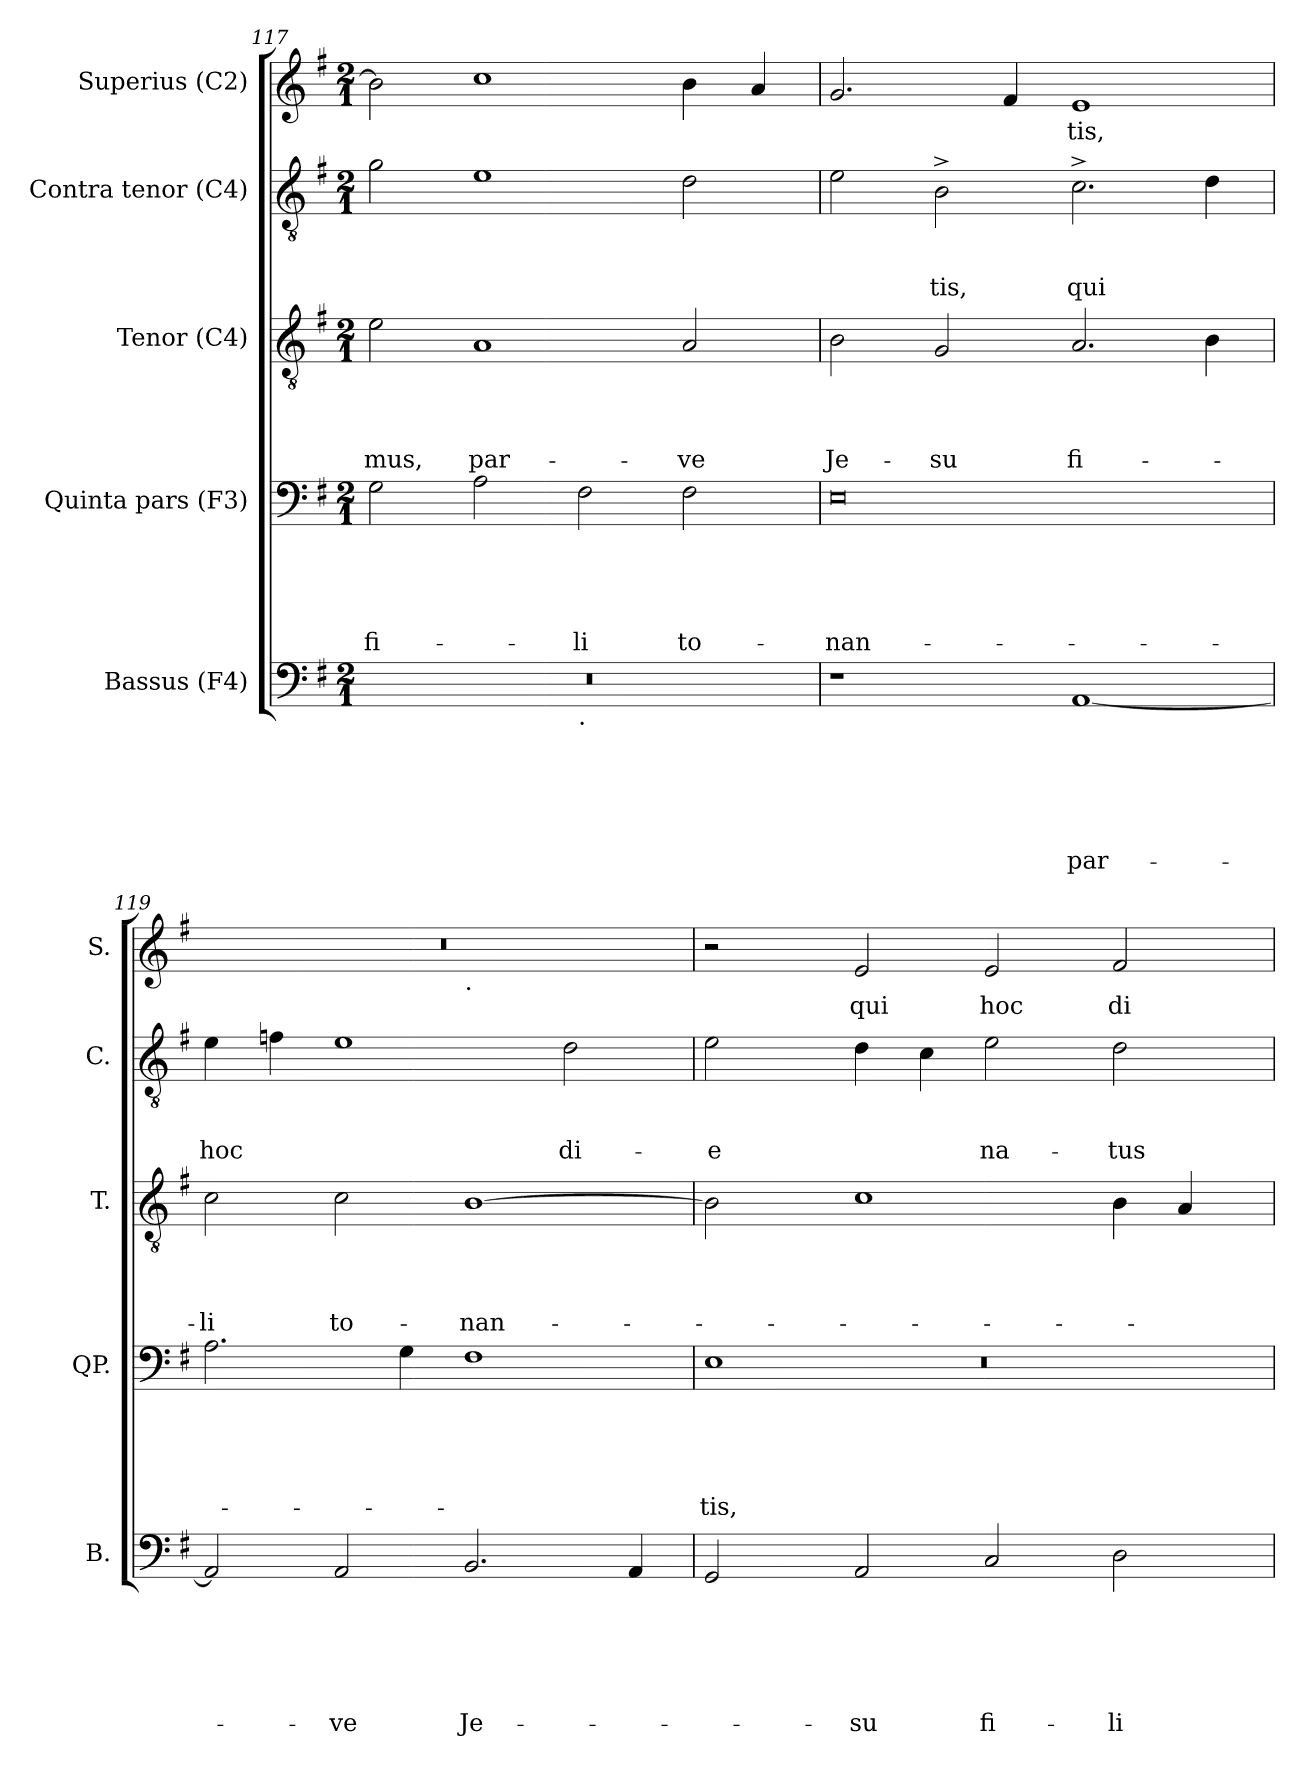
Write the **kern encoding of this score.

**kern	**text	**text	**text	**text	**text	**text	**kern	**text	**text	**text	**text	**text	**kern	**text	**text	**text	**text	**kern	**text	**text	**text	**kern	**text
*part5	*part5	*part5	*part5	*part5	*part5	*part5	*part4	*part4	*part4	*part4	*part4	*part4	*part3	*part3	*part3	*part3	*part3	*part2	*part2	*part2	*part2	*part1	*part1
*staff5	*staff5	*staff5	*staff5	*staff5	*staff5	*staff5	*staff4	*staff4	*staff4	*staff4	*staff4	*staff4	*staff3	*staff3	*staff3	*staff3	*staff3	*staff2	*staff2	*staff2	*staff2	*staff1	*staff1
*I"Bassus (F4)	*	*	*	*	*	*	*I"Quinta pars (F3)	*	*	*	*	*	*I"Tenor (C4)	*	*	*	*	*I"Contra tenor (C4)	*	*	*	*I"Superius (C2)	*
*I'B.	*	*	*	*	*	*	*I'QP.	*	*	*	*	*	*I'T.	*	*	*	*	*I'C.	*	*	*	*I'S.	*
*clefF4	*	*	*	*	*	*	*clefF4	*	*	*	*	*	*clefGv2	*	*	*	*	*clefGv2	*	*	*	*clefG2	*
*k[f#]	*	*	*	*	*	*	*k[f#]	*	*	*	*	*	*k[f#]	*	*	*	*	*k[f#]	*	*	*	*k[f#]	*
*G:	*	*	*	*	*	*	*G:	*	*	*	*	*	*G:	*	*	*	*	*G:	*	*	*	*G:	*
*M2/1	*	*	*	*	*	*	*M2/1	*	*	*	*	*	*M2/1	*	*	*	*	*M2/1	*	*	*	*M2/1	*
=117	=117	=117	=117	=117	=117	=117	=117	=117	=117	=117	=117	=117	=117	=117	=117	=117	=117	=117	=117	=117	=117	=117	=117
!	!	!	!	!	!	!	!	!	!	!	!	!LO:LY:b	!	!	!	!	!LO:LY:b	!	!	!	!	!	!
*^	*	*	*	*	*	*	*	*	*	*	*	*	*	*	*	*	*	*	*	*	*	*	*
0r	1ryy	.	.	.	.	.	.	2G\	.	.	.	.	fi-	2e\	.	.	.	-mus,	2g\	.	.	.	2b\]	.
!	!	!	!	!	!	!	!	!	!	!	!	!	!	!	!	!	!	!LO:LY:b	!	!	!	!	!	!
.	.	.	.	.	.	.	.	2A\	.	.	.	.	.	1A	.	.	.	par-	1e	.	.	.	1cc	.
!	!LO:TX:b:t=.	!	!	!	!	!	!	!	!	!	!	!	!	!	!	!	!	!	!	!	!	!	!	!
!	!	!	!	!	!	!	!	!	!	!	!	!	!LO:LY:b	!	!	!	!	!	!	!	!	!	!	!
.	1ryy	.	.	.	.	.	.	2F#\	.	.	.	.	-li	.	.	.	.	.	.	.	.	.	.	.
!	!	!	!	!	!	!	!	!	!	!	!	!	!LO:LY:b	!	!	!	!	!LO:LY:b	!	!	!	!	!	!
.	.	.	.	.	.	.	.	2F#\	.	.	.	.	to-	2A/	.	.	.	-ve	2d\	.	.	.	4b\	.
.	.	.	.	.	.	.	.	.	.	.	.	.	.	.	.	.	.	.	.	.	.	.	4a/	.
=118	=118	=118	=118	=118	=118	=118	=118	=118	=118	=118	=118	=118	=118	=118	=118	=118	=118	=118	=118	=118	=118	=118	=118	=118
!	!	!	!	!	!	!	!	!	!	!	!	!	!LO:LY:b	!	!	!	!	!LO:LY:b	!	!	!	!	!	!
*v	*v	*	*	*	*	*	*	*	*	*	*	*	*	*	*	*	*	*	*	*	*	*	*	*
1r	.	.	.	.	.	.	0E	.	.	.	.	-nan-	2B\	.	.	.	Je-	2e\	.	.	.	2.g/	.
!	!	!	!	!	!	!	!	!	!	!	!	!	!	!	!	!	!LO:LY:b	!	!	!	!LO:LY:b	!	!
.	.	.	.	.	.	.	.	.	.	.	.	.	2G/	.	.	.	-su	2B^>\	.	.	-tis,	.	.
.	.	.	.	.	.	.	.	.	.	.	.	.	.	.	.	.	.	.	.	.	.	4f#/	.
!	!	!	!	!	!	!LO:LY:b	!	!	!	!	!	!	!	!	!	!	!LO:LY:b	!	!	!	!LO:LY:b	!	!LO:LY:b
[<1AA	.	.	.	.	.	par-	.	.	.	.	.	.	2.A/	.	.	.	fi-	2.c^>\	.	.	qui	1e	-tis,
.	.	.	.	.	.	.	.	.	.	.	.	.	4B\	.	.	.	.	4d\	.	.	.	.	.
=119	=119	=119	=119	=119	=119	=119	=119	=119	=119	=119	=119	=119	=119	=119	=119	=119	=119	=119	=119	=119	=119	=119	=119
!	!	!	!	!	!	!	!	!	!	!	!	!	!	!	!	!	!LO:LY:b	!	!	!	!LO:LY:b	!	!
*	*	*	*	*	*	*	*	*	*	*	*	*	*	*	*	*	*	*	*	*	*	*^	*
2AA/]	.	.	.	.	.	.	2.A\	.	.	.	.	.	2c\	.	.	.	-li	4e\	.	.	hoc	0r	1ryy	.
.	.	.	.	.	.	.	.	.	.	.	.	.	.	.	.	.	.	4f\	.	.	.	.	.	.
!	!	!	!	!	!	!LO:LY:b	!	!	!	!	!	!	!	!	!	!	!LO:LY:b	!	!	!	!	!	!	!
2AA/	.	.	.	.	.	-ve	.	.	.	.	.	.	2c\	.	.	.	to-	1e	.	.	.	.	.	.
.	.	.	.	.	.	.	4G\	.	.	.	.	.	.	.	.	.	.	.	.	.	.	.	.	.
!	!	!	!	!	!	!	!	!	!	!	!	!	!	!	!	!	!	!	!	!	!	!	!LO:TX:b:t=.	!
!	!	!	!	!	!	!LO:LY:b	!	!	!	!	!	!	!	!	!	!	!LO:LY:b	!	!	!	!	!	!	!
2.BB/	.	.	.	.	.	Je-	1F#	.	.	.	.	.	[<1B	.	.	.	-nan-	.	.	.	.	.	1ryy	.
!	!	!	!	!	!	!	!	!	!	!	!	!	!	!	!	!	!	!	!	!	!LO:LY:b	!	!	!
.	.	.	.	.	.	.	.	.	.	.	.	.	.	.	.	.	.	2d\	.	.	di-	.	.	.
4AA/	.	.	.	.	.	.	.	.	.	.	.	.	.	.	.	.	.	.	.	.	.	.	.	.
!!LO:LB:g=z
=120	=120	=120	=120	=120	=120	=120	=120	=120	=120	=120	=120	=120	=120	=120	=120	=120	=120	=120	=120	=120	=120	=120	=120	=120
*	*	*	*	*	*	*	*^	*	*	*	*	*	*	*	*	*	*	*	*	*	*	*	*	*
*	*	*	*	*	*	*	*	*^	*	*	*	*	*	*	*	*	*	*	*	*	*	*	*	*	*
!	!	!	!	!	!	!	!	!	!LO:N:vis=1	!	!	!	!	!LO:LY:b	!	!	!	!	!	!	!	!	!LO:LY:b:rj	!	!	!
*	*	*	*	*	*	*	*	*	*	*	*	*	*	*	*	*	*	*	*	*	*	*	*	*v	*v	*
2GG/	.	.	.	.	.	.	4ryy	1E	0r	.	.	.	.	-tis,	2B\]	.	.	.	.	2e\	.	.	-e	2r	.
.	.	.	.	.	.	.	16.ryy	.	.	.	.	.	.	.	.	.	.	.	.	.	.	.	.	.	.
.	.	.	.	.	.	.	1ryy	.	.	.	.	.	.	.	.	.	.	.	.	.	.	.	.	.	.
!	!	!	!	!	!	!LO:LY:b	!	!	!	!	!	!	!	!	!	!	!	!	!	!	!	!	!	!	!LO:LY:b
2AA/	.	.	.	.	.	-su	.	.	.	.	.	.	.	.	1c	.	.	.	.	4d\	.	.	.	2e/	qui
.	.	.	.	.	.	.	.	.	.	.	.	.	.	.	.	.	.	.	.	4c\	.	.	.	.	.
!	!	!	!	!	!	!LO:LY:b	!	!	!	!	!	!	!	!	!	!	!	!	!	!	!	!	!LO:LY:b	!	!LO:LY:b
2C/	.	.	.	.	.	fi-	.	1ryy	.	.	.	.	.	.	.	.	.	.	.	2e\	.	.	na-	2e/	hoc
.	.	.	.	.	.	.	2ryy	.	.	.	.	.	.	.	.	.	.	.	.	.	.	.	.	.	.
!	!	!	!	!	!	!LO:LY:b	!	!	!	!	!	!	!	!	!	!	!	!	!	!	!	!	!LO:LY:b	!	!LO:LY:b
2D\	.	.	.	.	.	-li	.	.	.	.	.	.	.	.	4B\	.	.	.	.	2d\	.	.	-tus	2f#/	di-
.	.	.	.	.	.	.	.	.	.	.	.	.	.	.	4A/	.	.	.	.	.	.	.	.	.	.
.	.	.	.	.	.	.	8ryy	.	.	.	.	.	.	.	.	.	.	.	.	.	.	.	.	.	.
.	.	.	.	.	.	.	32ryy	.	.	.	.	.	.	.	.	.	.	.	.	.	.	.	.	.	.
*	*	*	*	*	*	*	*v	*v	*v	*	*	*	*	*	*	*	*	*	*	*	*	*	*	*	*
=	=	=	=	=	=	=	=	=	=	=	=	=	=	=	=	=	=	=	=	=	=	=	=
*-	*-	*-	*-	*-	*-	*-	*-	*-	*-	*-	*-	*-	*-	*-	*-	*-	*-	*-	*-	*-	*-	*-	*-
